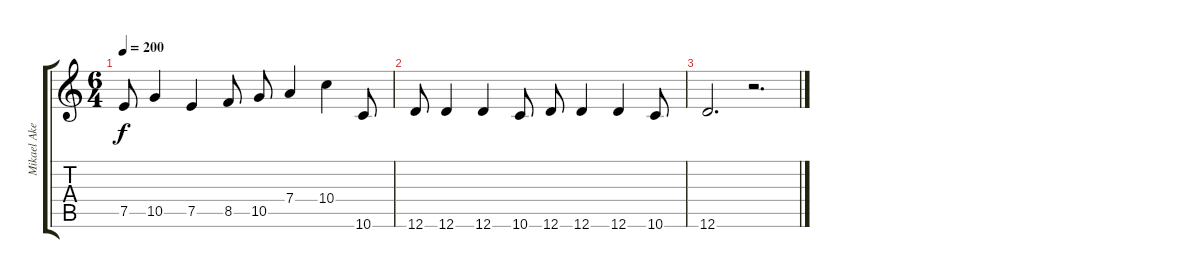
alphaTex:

\track ("Mikael Akerfeldt" "Mikael Ake") {instrument distortionguitar}
\staff {score tabs}
\tuning (D4 A3 F3 D3 A2 D2) {hide}
\ts (6 4)
\tempo 200
\clef g2
\ks c
7.5.8{dy f} 10.5.4 7.5.4 8.5.8 10.5.8 7.4.4 10.4.4 10.6.8 |
12.6.8 12.6.4 12.6.4 10.6.8 12.6.8 12.6.4 12.6.4 10.6.8 |
12.6.2{d} r.2{d}
